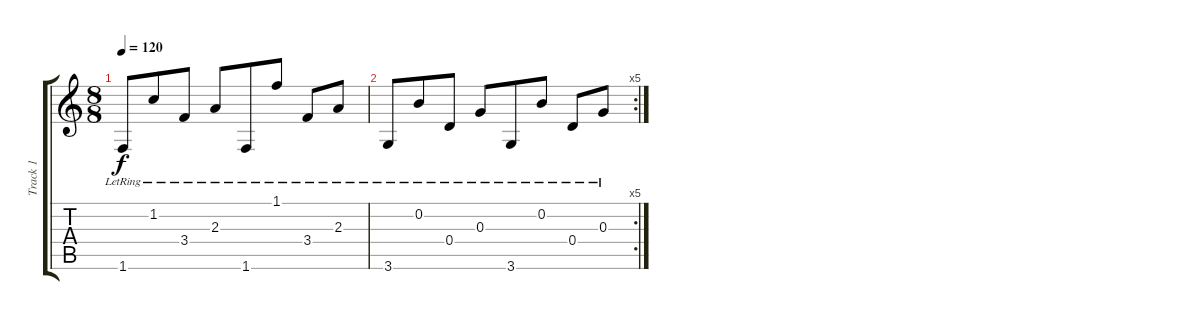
\track ("Track 1" "Track 1") {instrument acousticguitarnylon}
\staff {score tabs}
\tuning (E4 B3 G3 D3 A2 E2) {hide}
\ts (8 8)
\tempo 120
\clef g2
\ks c
1.6{lr}.8{dy f} 1.2{lr}.8 3.4{lr}.8 2.3{lr}.8 1.6{lr}.8 1.1{lr}.8 3.4{lr}.8 2.3{lr}.8 |
\rc 5
3.6{lr}.8 0.2{lr}.8 0.4{lr}.8 0.3{lr}.8 3.6{lr}.8 0.2{lr}.8 0.4{lr}.8 0.3{lr}.8
